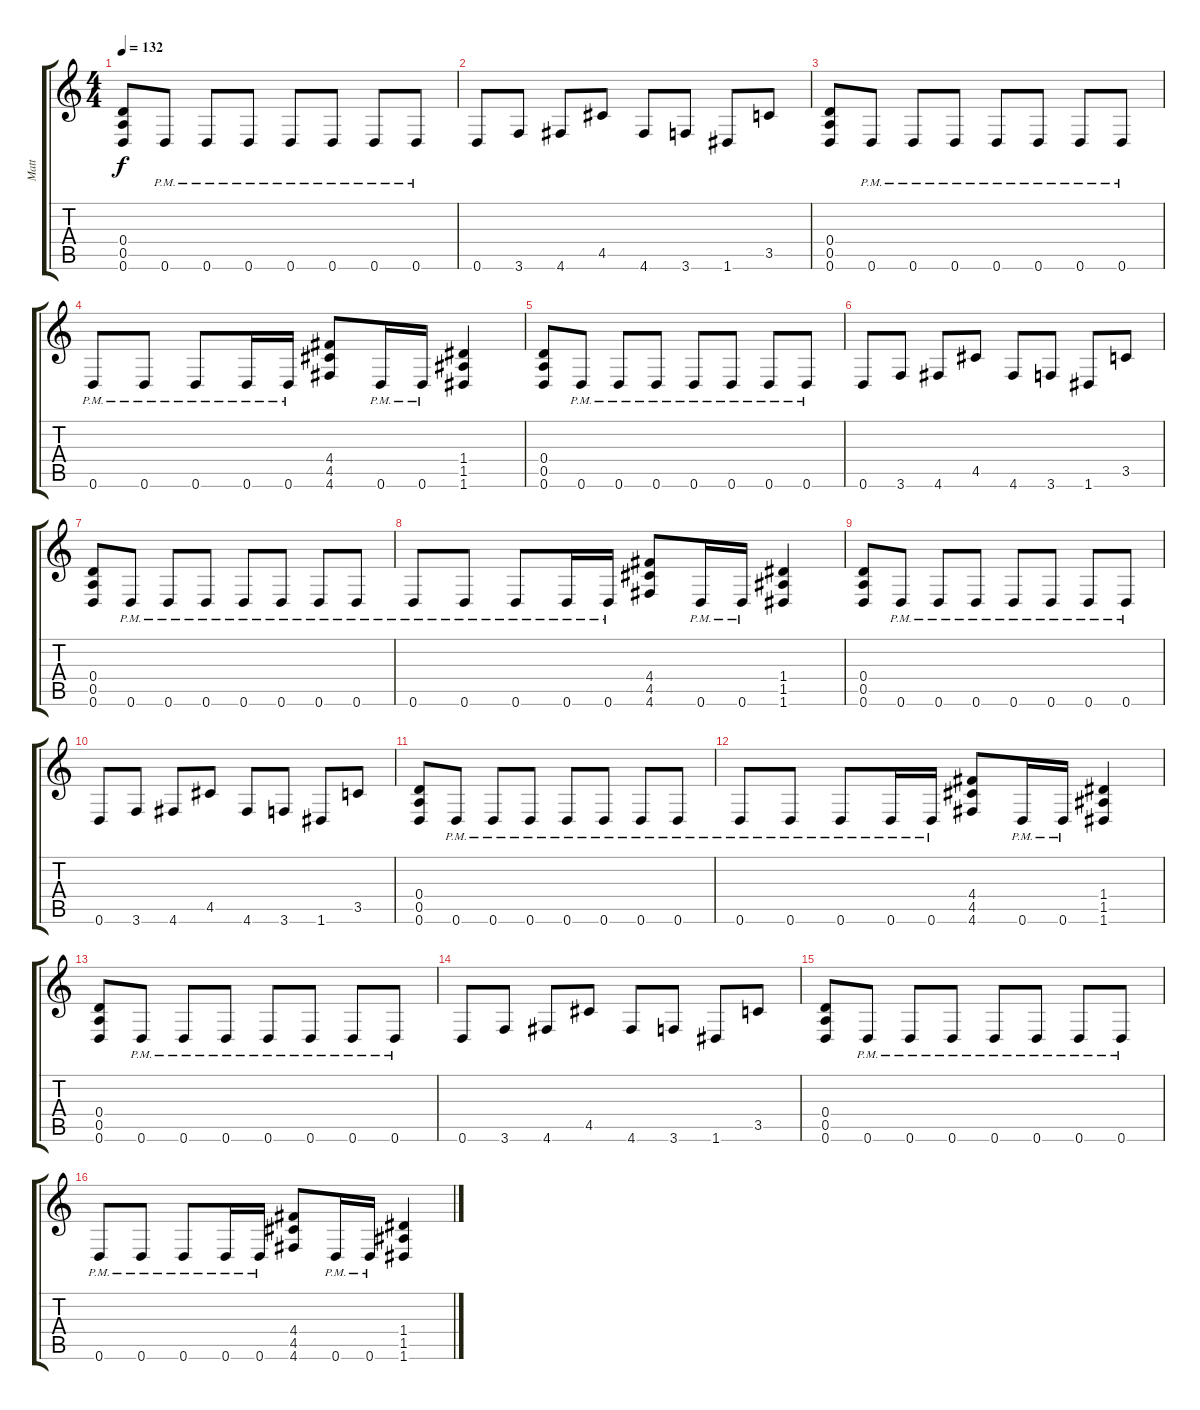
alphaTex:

\track ("Matt" "Matt") {instrument distortionguitar}
\staff {score tabs}
\tuning (E4 B3 G3 D3 A2 D2) {hide}
\ts (4 4)
\tempo 132
\clef g2
\ks c
(0.4 0.5 0.6).8{dy f} 0.6{pm}.8 0.6{pm}.8 0.6{pm}.8 0.6{pm}.8 0.6{pm}.8 0.6{pm}.8 0.6{pm}.8 |
0.6.8 3.6.8 4.6.8 4.5.8 4.6.8 3.6.8 1.6.8 3.5.8 |
(0.4 0.5 0.6).8 0.6{pm}.8 0.6{pm}.8 0.6{pm}.8 0.6{pm}.8 0.6{pm}.8 0.6{pm}.8 0.6{pm}.8 |
0.6{pm}.8 0.6{pm}.8 0.6{pm}.8 0.6{pm}.16 0.6{pm}.16 (4.4 4.5 4.6).8 0.6{pm}.16 0.6{pm}.16 (1.4 1.5 1.6).4 |
(0.4 0.5 0.6).8 0.6{pm}.8 0.6{pm}.8 0.6{pm}.8 0.6{pm}.8 0.6{pm}.8 0.6{pm}.8 0.6{pm}.8 |
0.6.8 3.6.8 4.6.8 4.5.8 4.6.8 3.6.8 1.6.8 3.5.8 |
(0.4 0.5 0.6).8{volume 8} 0.6{pm}.8 0.6{pm}.8 0.6{pm}.8 0.6{pm}.8 0.6{pm}.8 0.6{pm}.8 0.6{pm}.8 |
0.6{pm}.8 0.6{pm}.8 0.6{pm}.8 0.6{pm}.16 0.6{pm}.16 (4.4 4.5 4.6).8 0.6{pm}.16 0.6{pm}.16 (1.4 1.5 1.6).4 |
(0.4 0.5 0.6).8 0.6{pm}.8 0.6{pm}.8 0.6{pm}.8 0.6{pm}.8 0.6{pm}.8 0.6{pm}.8 0.6{pm}.8 |
0.6.8 3.6.8 4.6.8 4.5.8 4.6.8 3.6.8 1.6.8 3.5.8 |
(0.4 0.5 0.6).8 0.6{pm}.8 0.6{pm}.8 0.6{pm}.8 0.6{pm}.8 0.6{pm}.8 0.6{pm}.8 0.6{pm}.8 |
0.6{pm}.8 0.6{pm}.8 0.6{pm}.8 0.6{pm}.16 0.6{pm}.16 (4.4 4.5 4.6).8 0.6{pm}.16 0.6{pm}.16 (1.4 1.5 1.6).4 |
(0.4 0.5 0.6).8{volume 0} 0.6{pm}.8 0.6{pm}.8 0.6{pm}.8 0.6{pm}.8 0.6{pm}.8 0.6{pm}.8 0.6{pm}.8 |
0.6.8 3.6.8 4.6.8 4.5.8 4.6.8 3.6.8 1.6.8 3.5.8 |
(0.4 0.5 0.6).8 0.6{pm}.8 0.6{pm}.8 0.6{pm}.8 0.6{pm}.8 0.6{pm}.8 0.6{pm}.8 0.6{pm}.8 |
0.6{pm}.8 0.6{pm}.8 0.6{pm}.8 0.6{pm}.16 0.6{pm}.16 (4.4 4.5 4.6).8 0.6{pm}.16 0.6{pm}.16 (1.4 1.5 1.6).4
